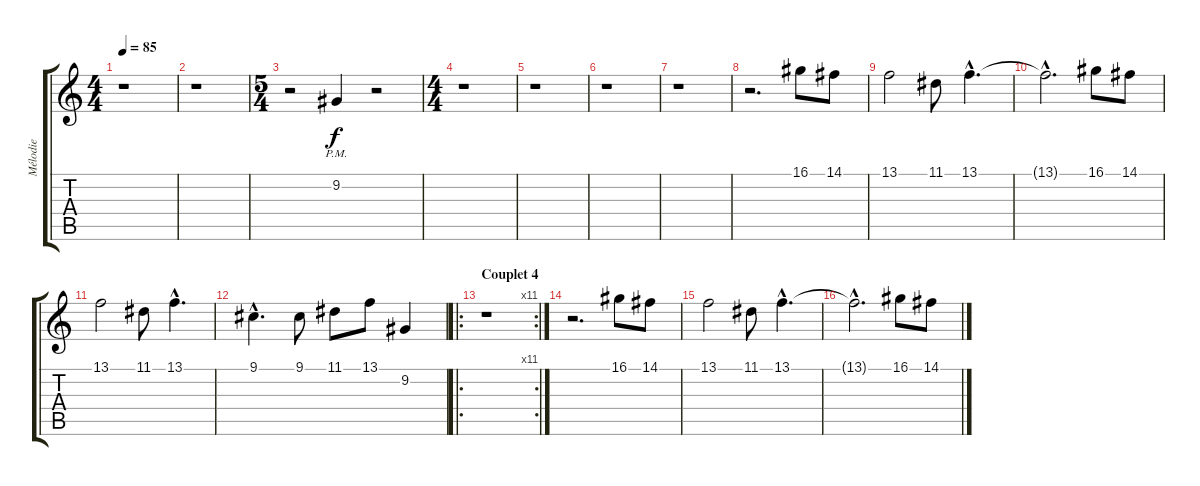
\track ("Mélodie" "Mélodie") {instrument glockenspiel}
\staff {score tabs}
\tuning (E4 B3 G3 D3 A2 E2) {hide}
\ts (4 4)
\tempo 85
\clef g2
\ks c
r.1{dy f} |
r.1 |
\ts (5 4)
r.2 9.2{pm}.4 r.2 |
\ts (4 4)
r.1 |
r.1 |
r.1 |
r.1 |
r.2{d} 16.1.8 14.1.8 |
13.1.2 11.1.8 13.1{hac}.4{d} |
13.1{hac t}.2{d} 16.1.8 14.1.8 |
13.1.2 11.1.8 13.1{hac}.4{d} |
9.1{hac}.4{d} 9.1.8 11.1.8 13.1.8 9.2.4 |
\ro
\rc 11
\section ("" "Couplet 4")
r.1 |
r.2{d} 16.1.8 14.1.8 |
13.1.2 11.1.8 13.1{hac}.4{d} |
13.1{hac t}.2{d} 16.1.8 14.1.8
